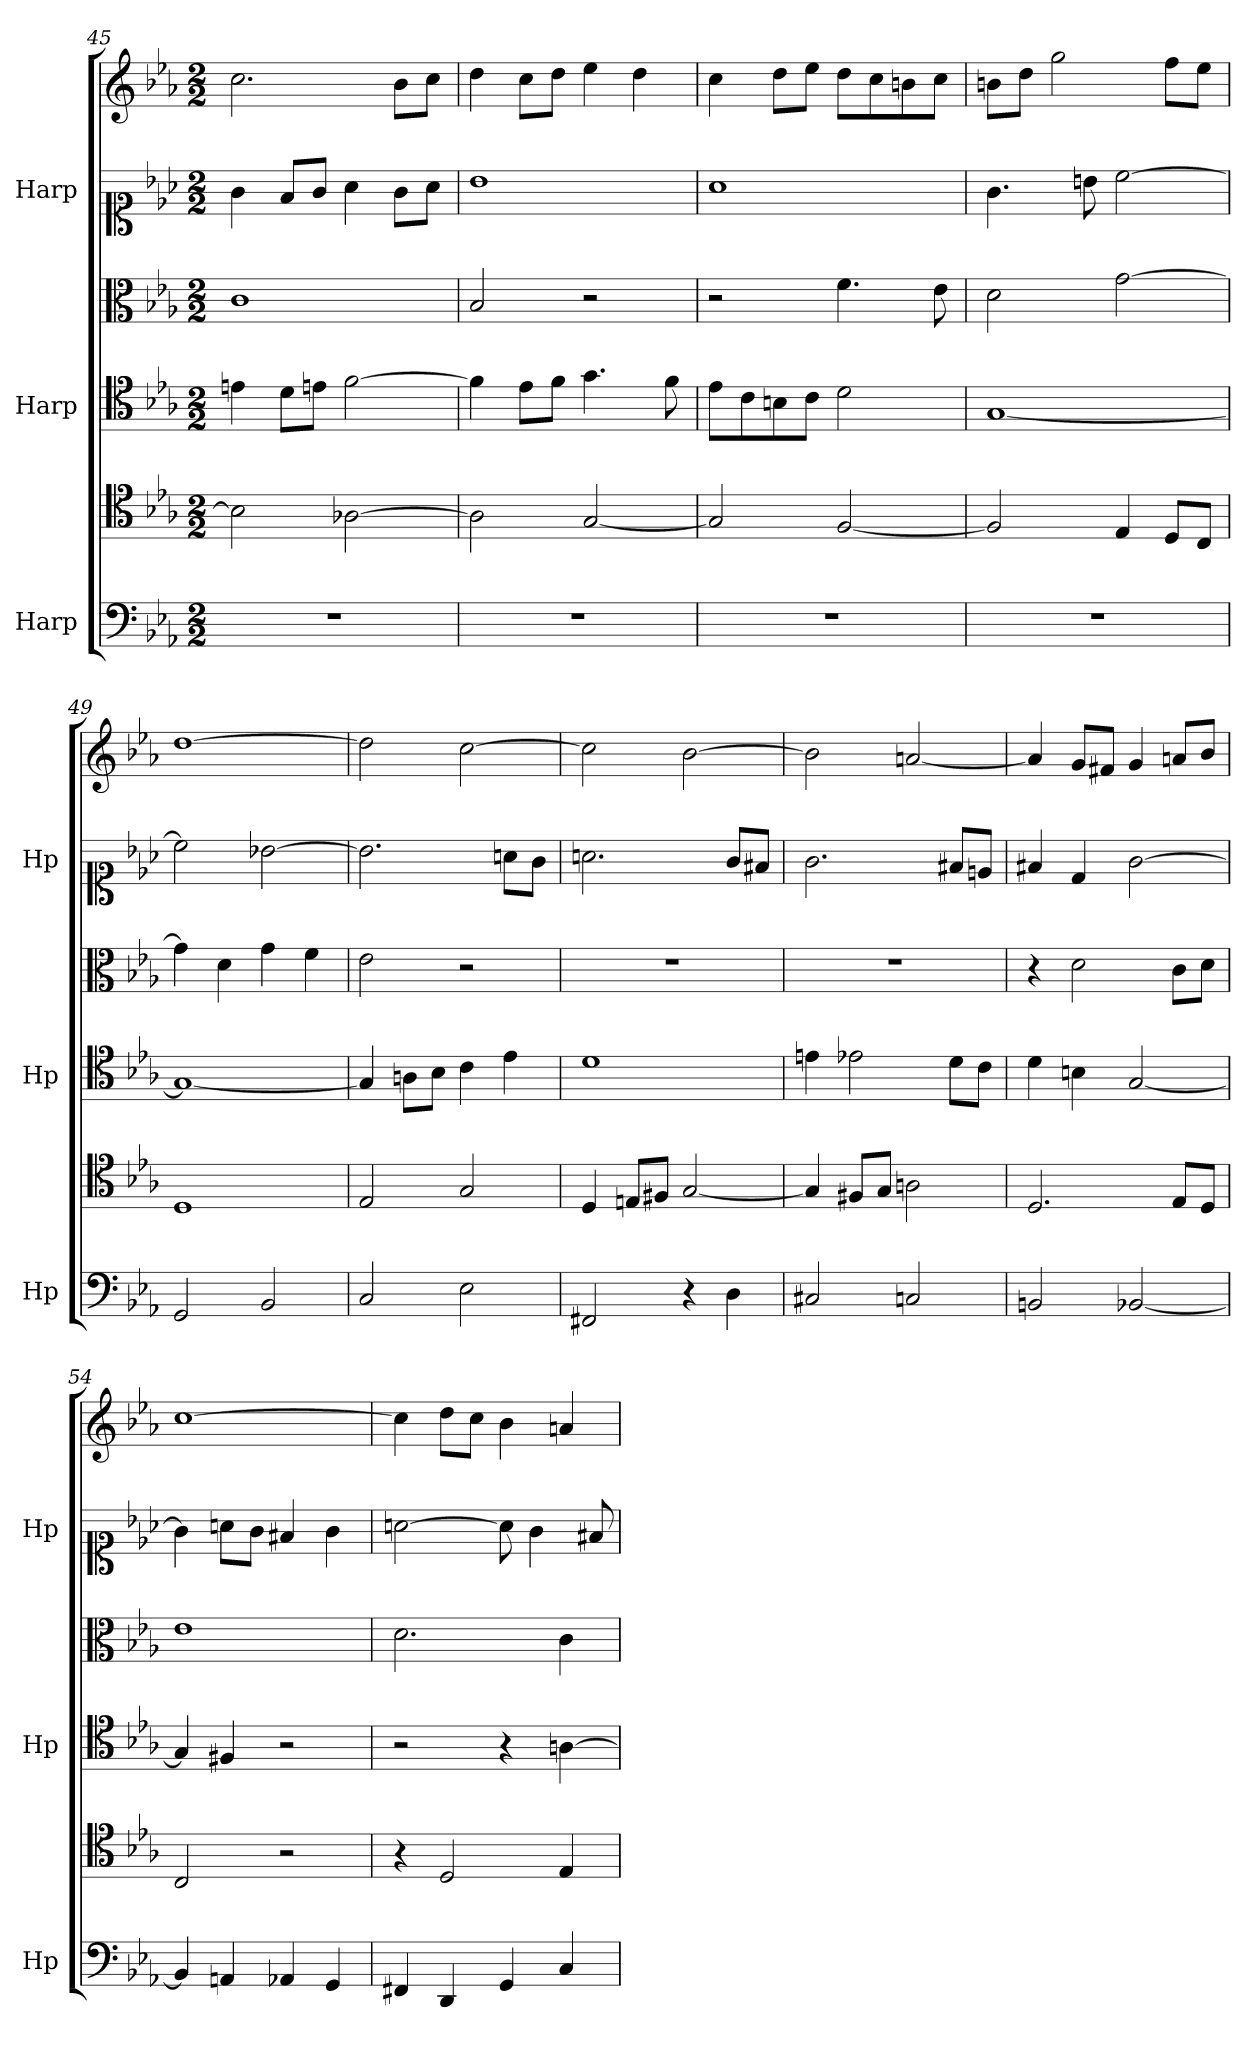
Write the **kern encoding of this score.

**kern	**kern	**kern	**kern	**kern	**kern
*part3	*part3	*part2	*part2	*part1	*part1
*staff6	*staff5	*staff4	*staff3	*staff2	*staff1
*I"Harp	*	*I"Harp	*	*I"Harp	*
*I'Hp	*	*I'Hp	*	*I'Hp	*
*clefF4	*clefC4	*clefC4	*clefC3	*clefC1	*clefG2
*k[b-e-a-]	*k[b-e-a-]	*k[b-e-a-]	*k[b-e-a-]	*k[b-e-a-]	*k[b-e-a-]
*M2/2	*M2/2	*M2/2	*M2/2	*M2/2	*M2/2
=45	=45	=45	=45	=45	=45
1r	2B-\]	4en\	1c	4g\	2.cc\
.	.	8d\L	.	8f/L	.
.	.	8en\J	.	8g/J	.
.	[2A-X\	[2f\	.	4a-\	.
.	.	.	.	8g\L	8b-\L
.	.	.	.	8a-\J	8cc\J
=46	=46	=46	=46	=46	=46
1r	2A-\]	4f\]	2B-/	1b-	4dd\
.	.	8e-\L	.	.	8cc\L
.	.	8f\J	.	.	8dd\J
.	[2G/	4.g\	2r	.	4ee-\
.	.	.	.	.	4dd\
.	.	8f\	.	.	.
!!LO:LB:g=z
=47	=47	=47	=47	=47	=47
1r	2G/]	8e-\L	2r	1a-	4cc\
.	.	8c\	.	.	.
.	.	8Bn\	.	.	8dd\L
.	.	8c\J	.	.	8ee-\J
.	[2F/	2d\	4.f\	.	8dd\L
.	.	.	.	.	8cc\
.	.	.	.	.	8bn\
.	.	.	8e-\	.	8cc\J
=48	=48	=48	=48	=48	=48
1r	2F/]	[1G	2d\	4.g\	8bn\L
.	.	.	.	.	8dd\J
.	.	.	.	.	2gg\
.	.	.	.	8bn\	.
.	4E-/	.	[2g\	[2cc\	.
.	8D/L	.	.	.	8ff\L
.	8C/J	.	.	.	8ee-\J
=49	=49	=49	=49	=49	=49
2GG/	1D	1G_	4g\]	2cc\]	[1dd
.	.	.	4d\	.	.
2BB-/	.	.	4g\	[2b-X\	.
.	.	.	4f\	.	.
=50	=50	=50	=50	=50	=50
2C/	2E-/	4G/]	2e-\	2.b-\]	2dd\]
.	.	8An\L	.	.	.
.	.	8B-\J	.	.	.
2E-\	2G/	4c\	2r	.	[2cc\
.	.	4e-\	.	8an\L	.
.	.	.	.	8g\J	.
=51	=51	=51	=51	=51	=51
2FF#X/	4D/	1d	1r	2.an\	2cc\]
.	8En/L	.	.	.	.
.	8F#X/J	.	.	.	.
4r	[2G/	.	.	.	[2b-\
4D\	.	.	.	8g/L	.
.	.	.	.	8f#X/J	.
!!LO:PB:g=z
=52	=52	=52	=52	=52	=52
2C#X/	4G/]	4en\	1r	2.g\	2b-\]
.	8F#X/L	2e-X\	.	.	.
.	8G/J	.	.	.	.
2Cn/	2An\	.	.	.	[2an/
.	.	8d\L	.	8f#X/L	.
.	.	8c\J	.	8en/J	.
=53	=53	=53	=53	=53	=53
2BBn/	2.D/	4d\	4r	4f#X/	4a/]
.	.	4Bn\	2d\	4d/	8g/L
.	.	.	.	.	8f#X/J
[2BB-X/	.	[2G/	.	[2g\	4g/
.	8E-/L	.	8c\L	.	8an/L
.	8D/J	.	8d\J	.	8b-/J
=54	=54	=54	=54	=54	=54
4BB-/]	2C/	4G/]	1e-	4g\]	[1cc
4AAn/	.	4F#X/	.	8an\L	.
.	.	.	.	8g\J	.
4AA-X/	2r	2r	.	4f#X/	.
4GG/	.	.	.	4g\	.
=55	=55	=55	=55	=55	=55
4FF#X/	4r	2r	2.d\	[2an\	4cc\]
4DD/	2D/	.	.	.	8dd\L
.	.	.	.	.	8cc\J
4GG/	.	4r	.	8a\]	4b-\
.	.	.	.	4g\	.
4C/	4E-/	[4An\	4c\	.	4an/
.	.	.	.	8f#X/	.
=	=	=	=	=	=
*-	*-	*-	*-	*-	*-
